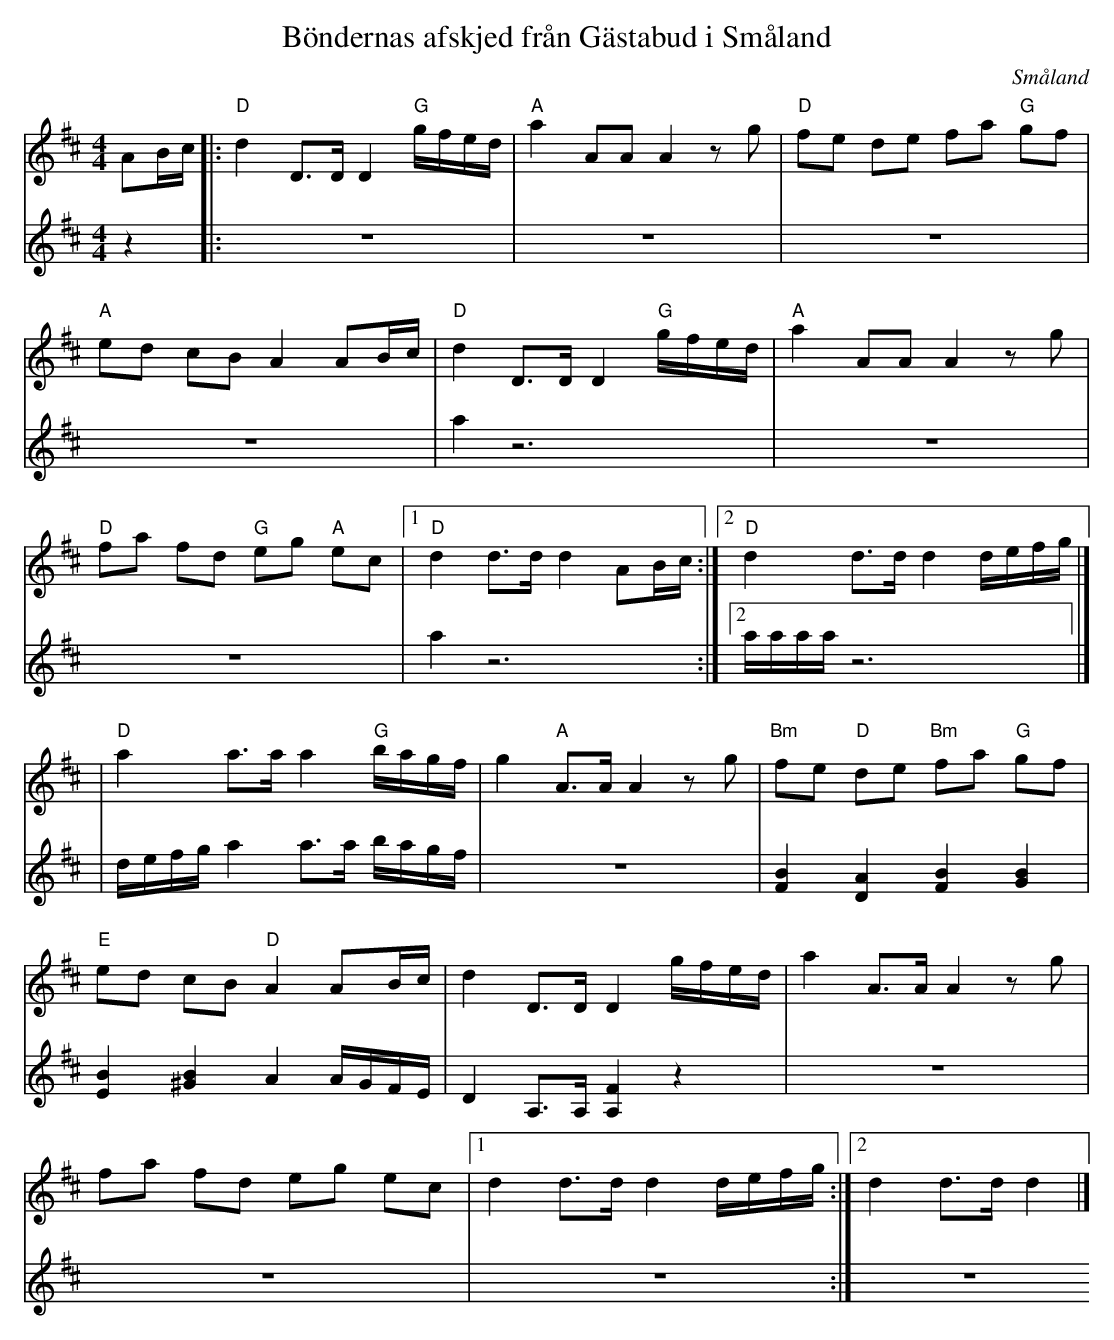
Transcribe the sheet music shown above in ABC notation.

X:1
T:Böndernas afskjed från Gästabud i Småland
O:Småland
M:4/4
L:1/16
K:D
[V:1]A2Bc|:"D" d4 D3D D4 "G" gfed|"A" a4 A2A2 A4 z2g2|"D" f2e2 d2e2 f2a2 "G" g2f2|
[V:2]z4  |:z16                   |z16                |z16                        |
[V:1]"A" e2d2 c2B2 A4 A2Bc|"D" d4 D3D D4 "G" gfed|"A" a4 A2A2 A4 z2g2|
[V:2]z16                  |a4 z12                   |z16                |
[V:1]"D" f2a2 f2d2 "G" e2g2 "A" e2c2|[1 "D" d4d3d d4 A2Bc:|[2 "D" d4 d3d d4 defg|]
[V:2]z16                            |a4 z12                 :|[2 aaaa z12                  |]
[V:1]| "D" a4 a3a a4 "G" bagf|g4 "A" A3A A4 z2g2|"Bm" f2e2 "D" d2e2 "Bm" f2a2 "G" g2f2|
[V:2]|defg a4 a3a bagf       |z16               |[F4 B4][D4 A4][F4 B4][G4 B4]         |
[V:1]"E" e2d2 c2B2 "D" A4 A2Bc|d4 D3D D4 gfed      |a4 A3A A4 z2g2|
[V:2][E4 B4][^G4 B4] A4 AGFE  |D4 A,3A, [A,4 F4] z4|z16|
[V:1]f2a2 f2d2 e2g2 e2c2|[1 d4 d3d d4 defg:|[2 d4 d3d d4|]
[V:2]z16                |z16              :|z16         |]
